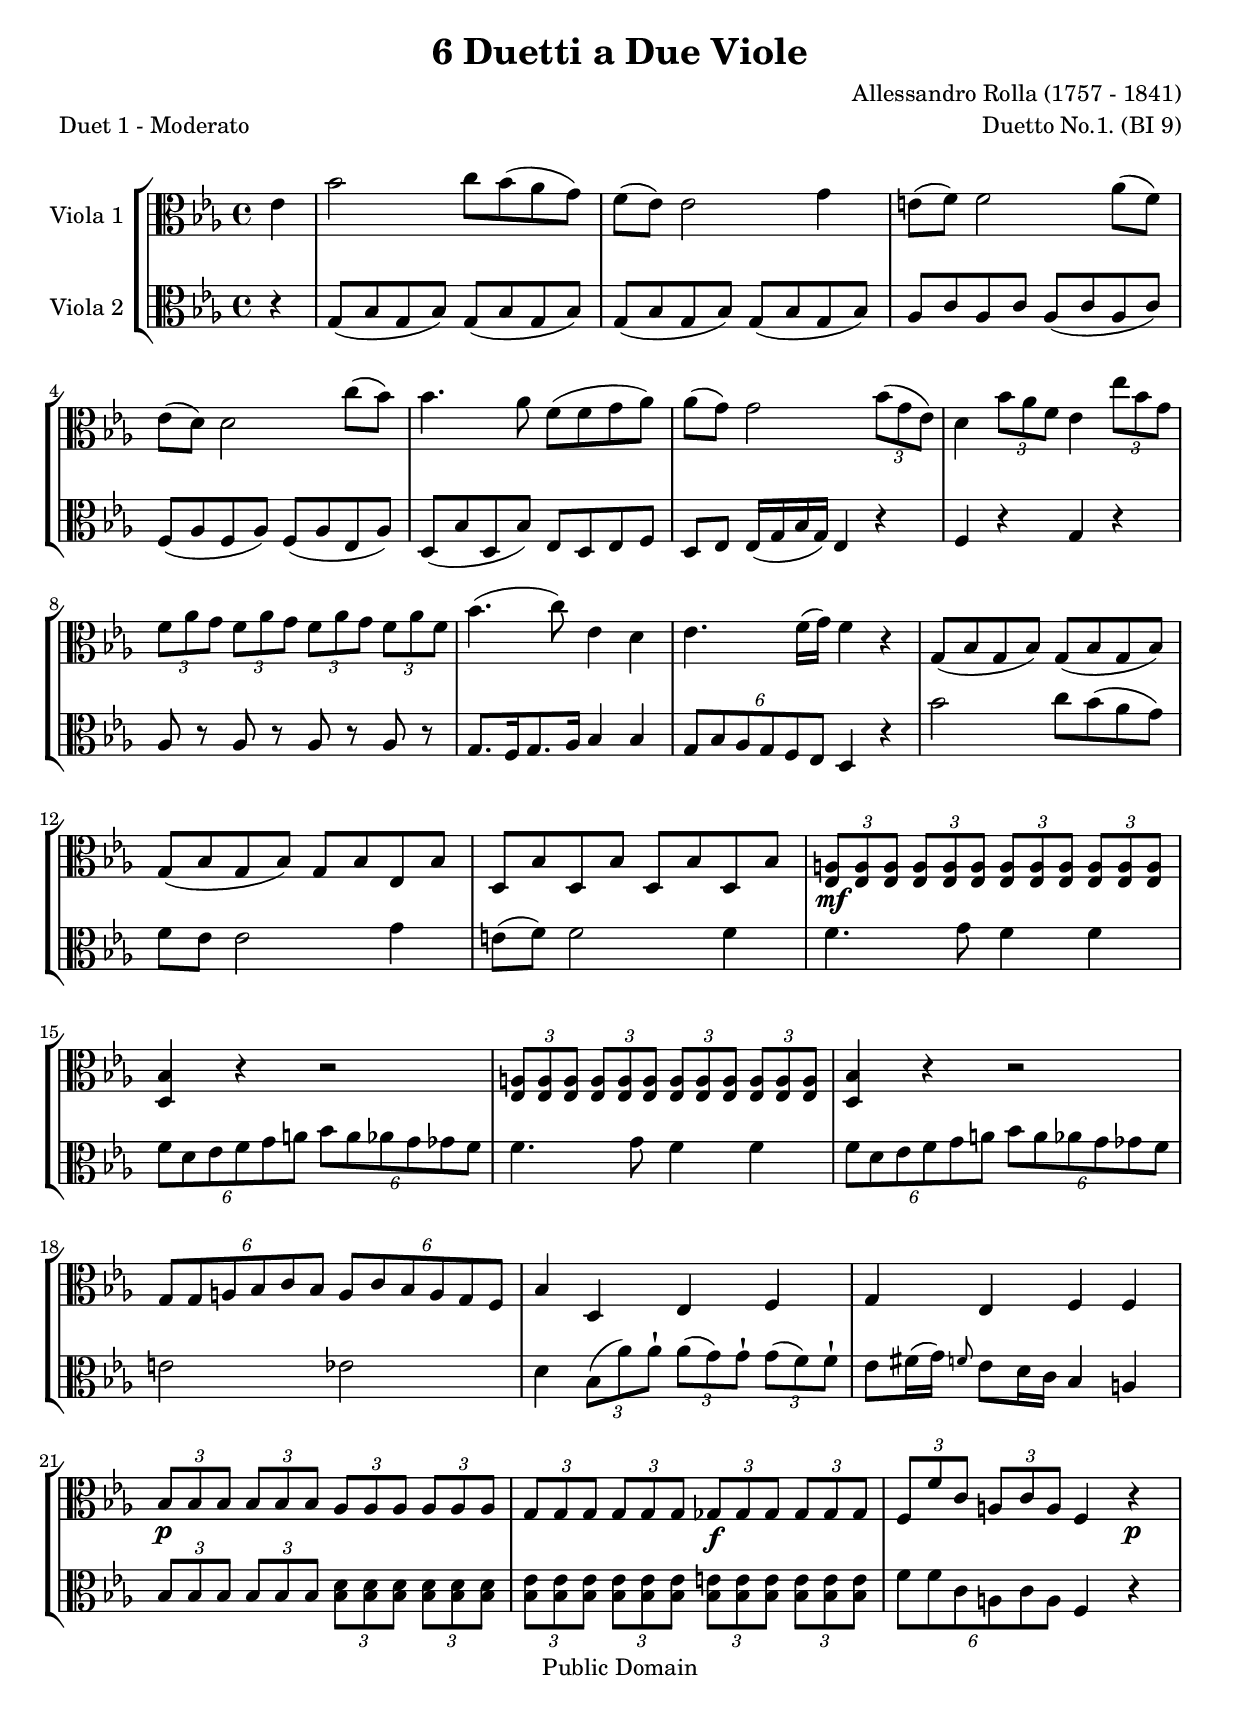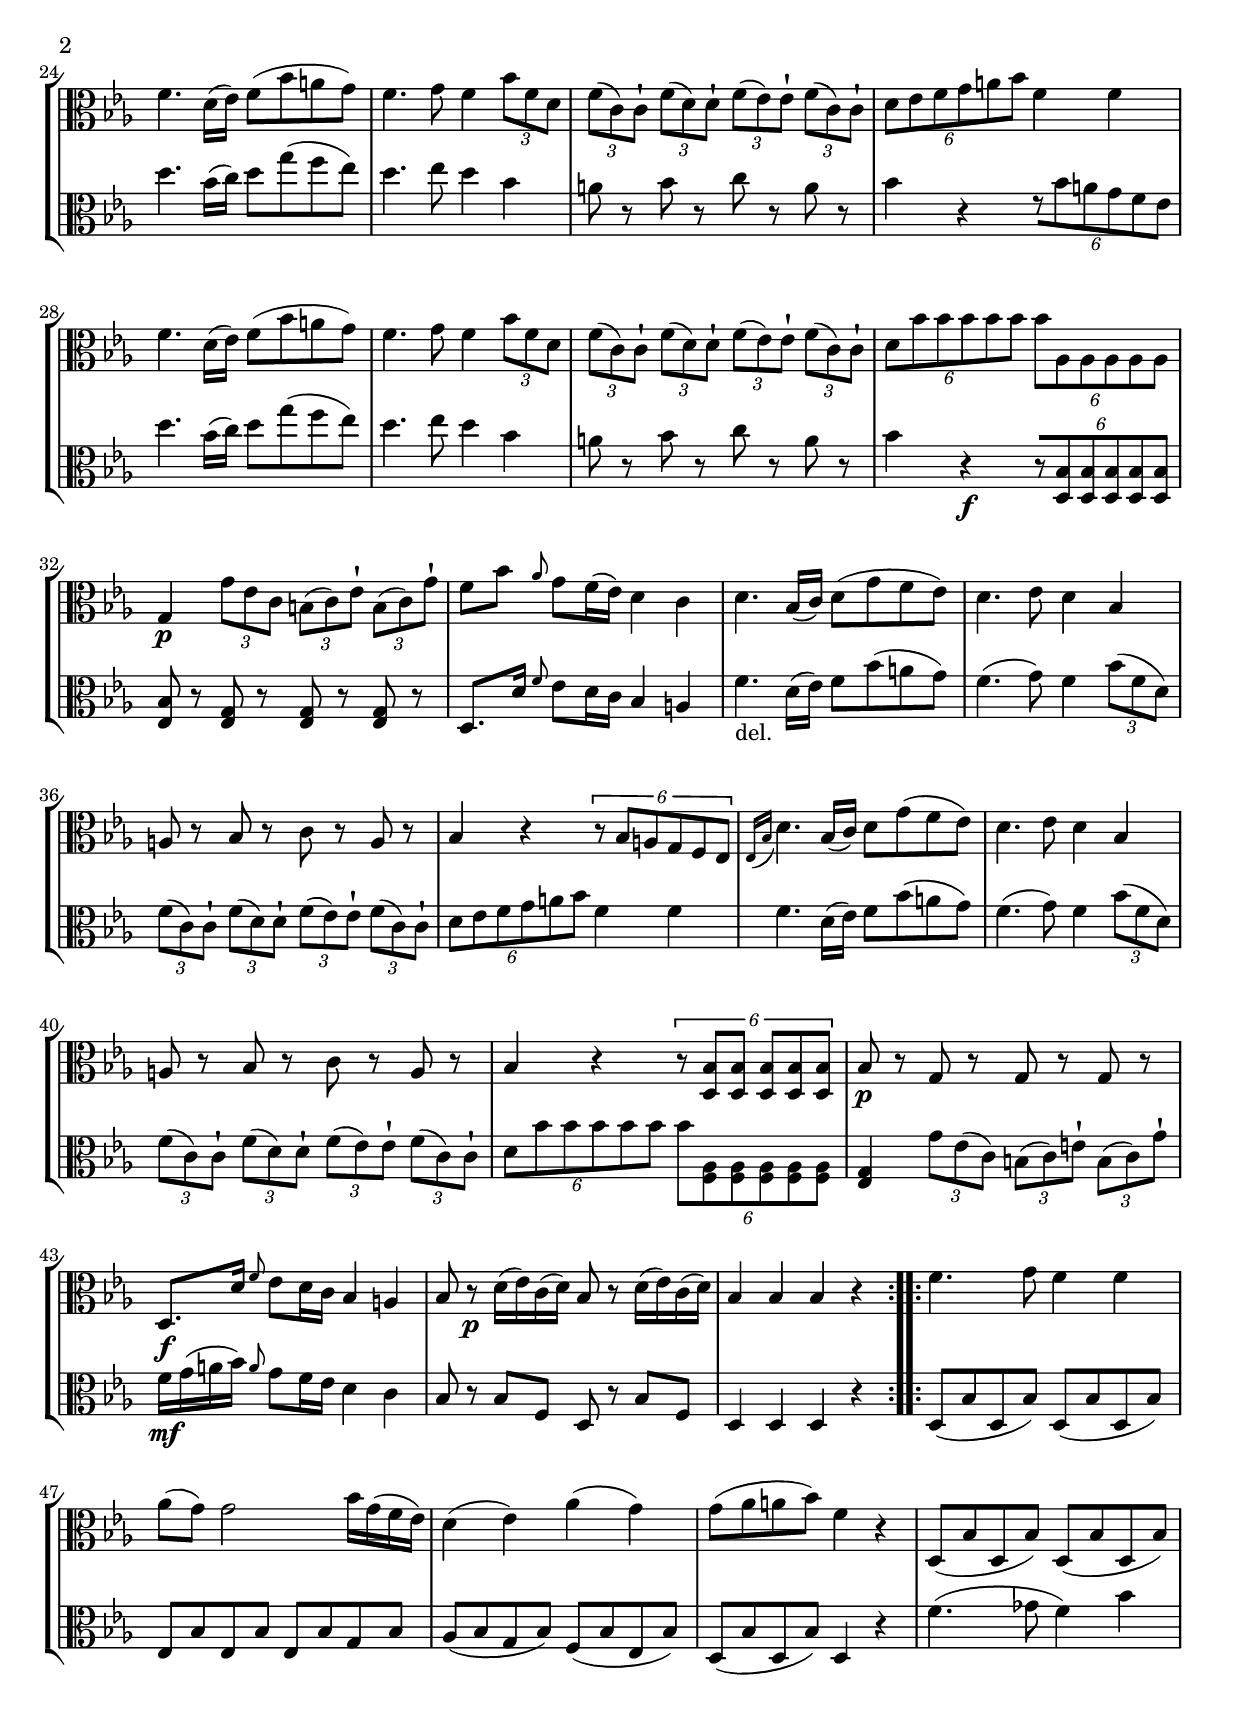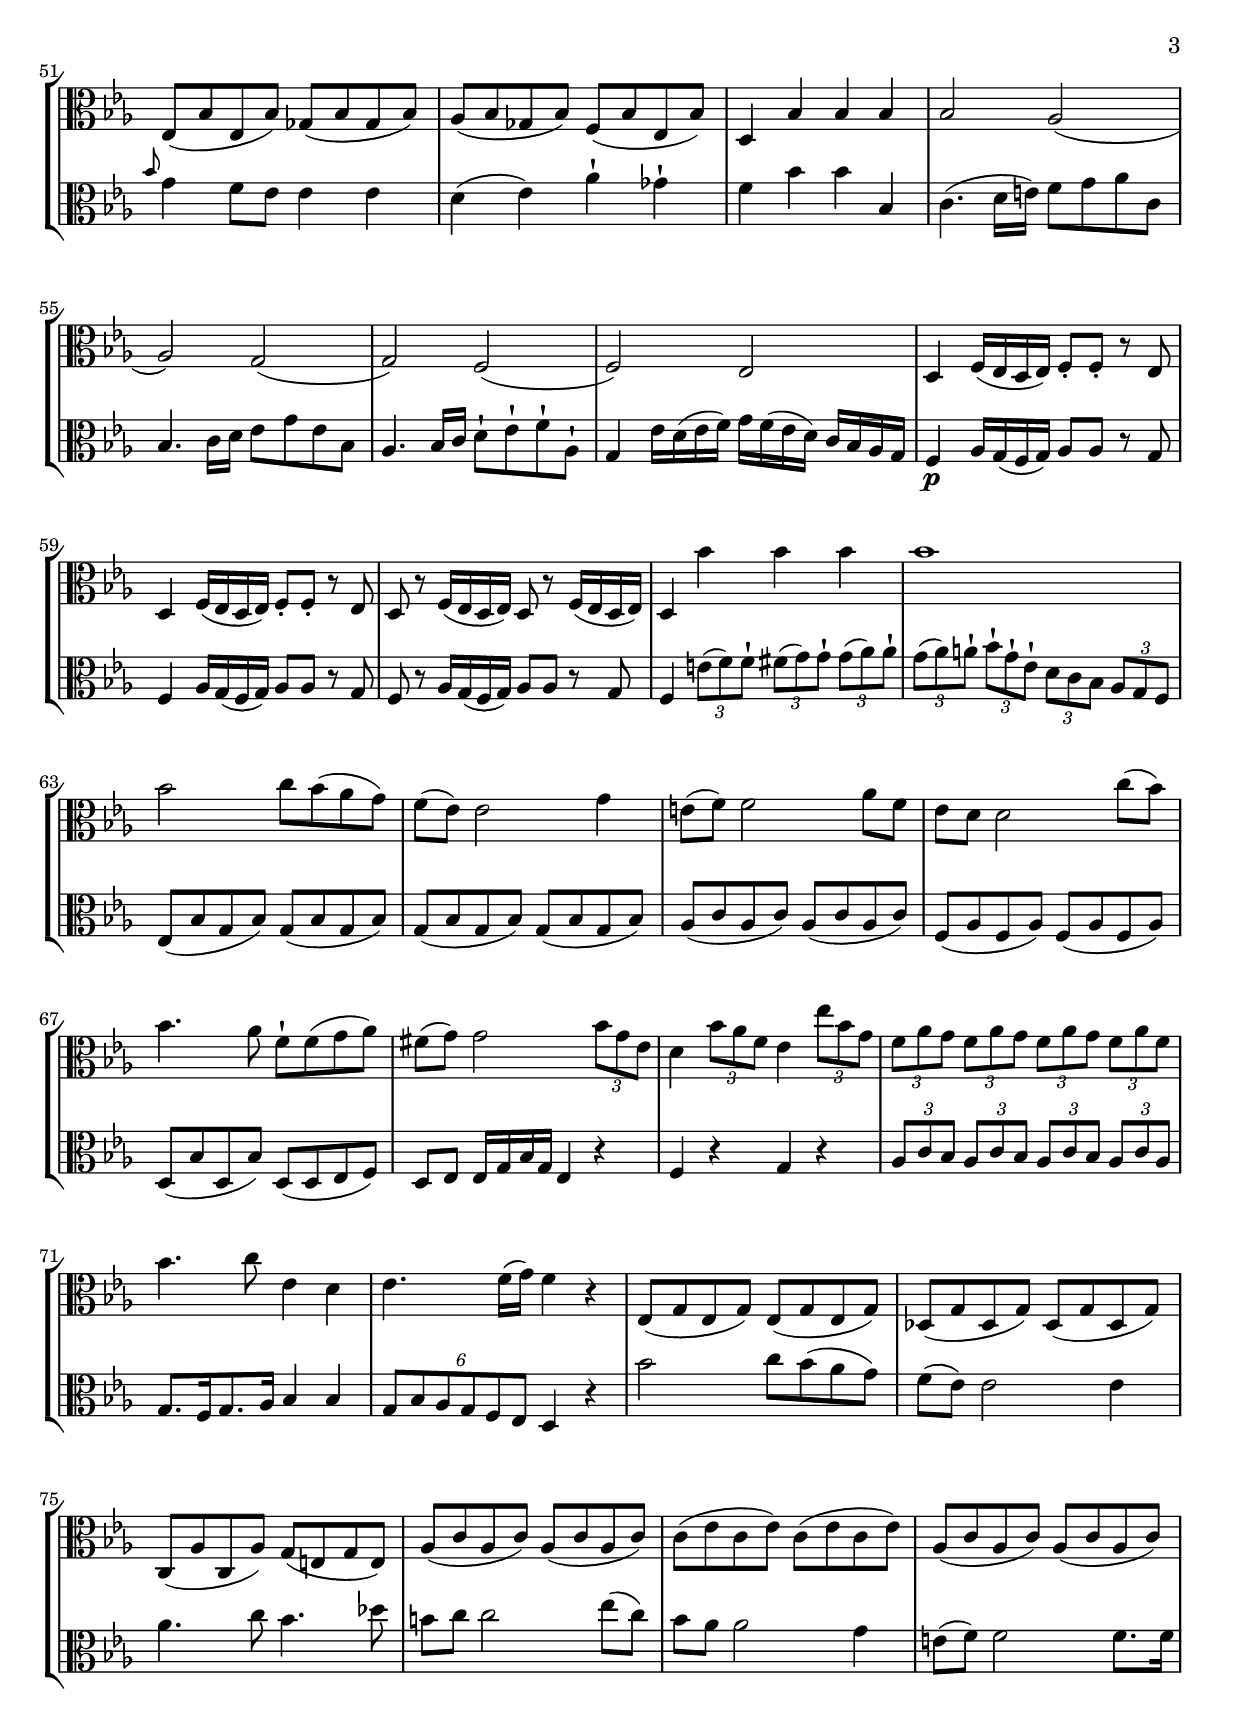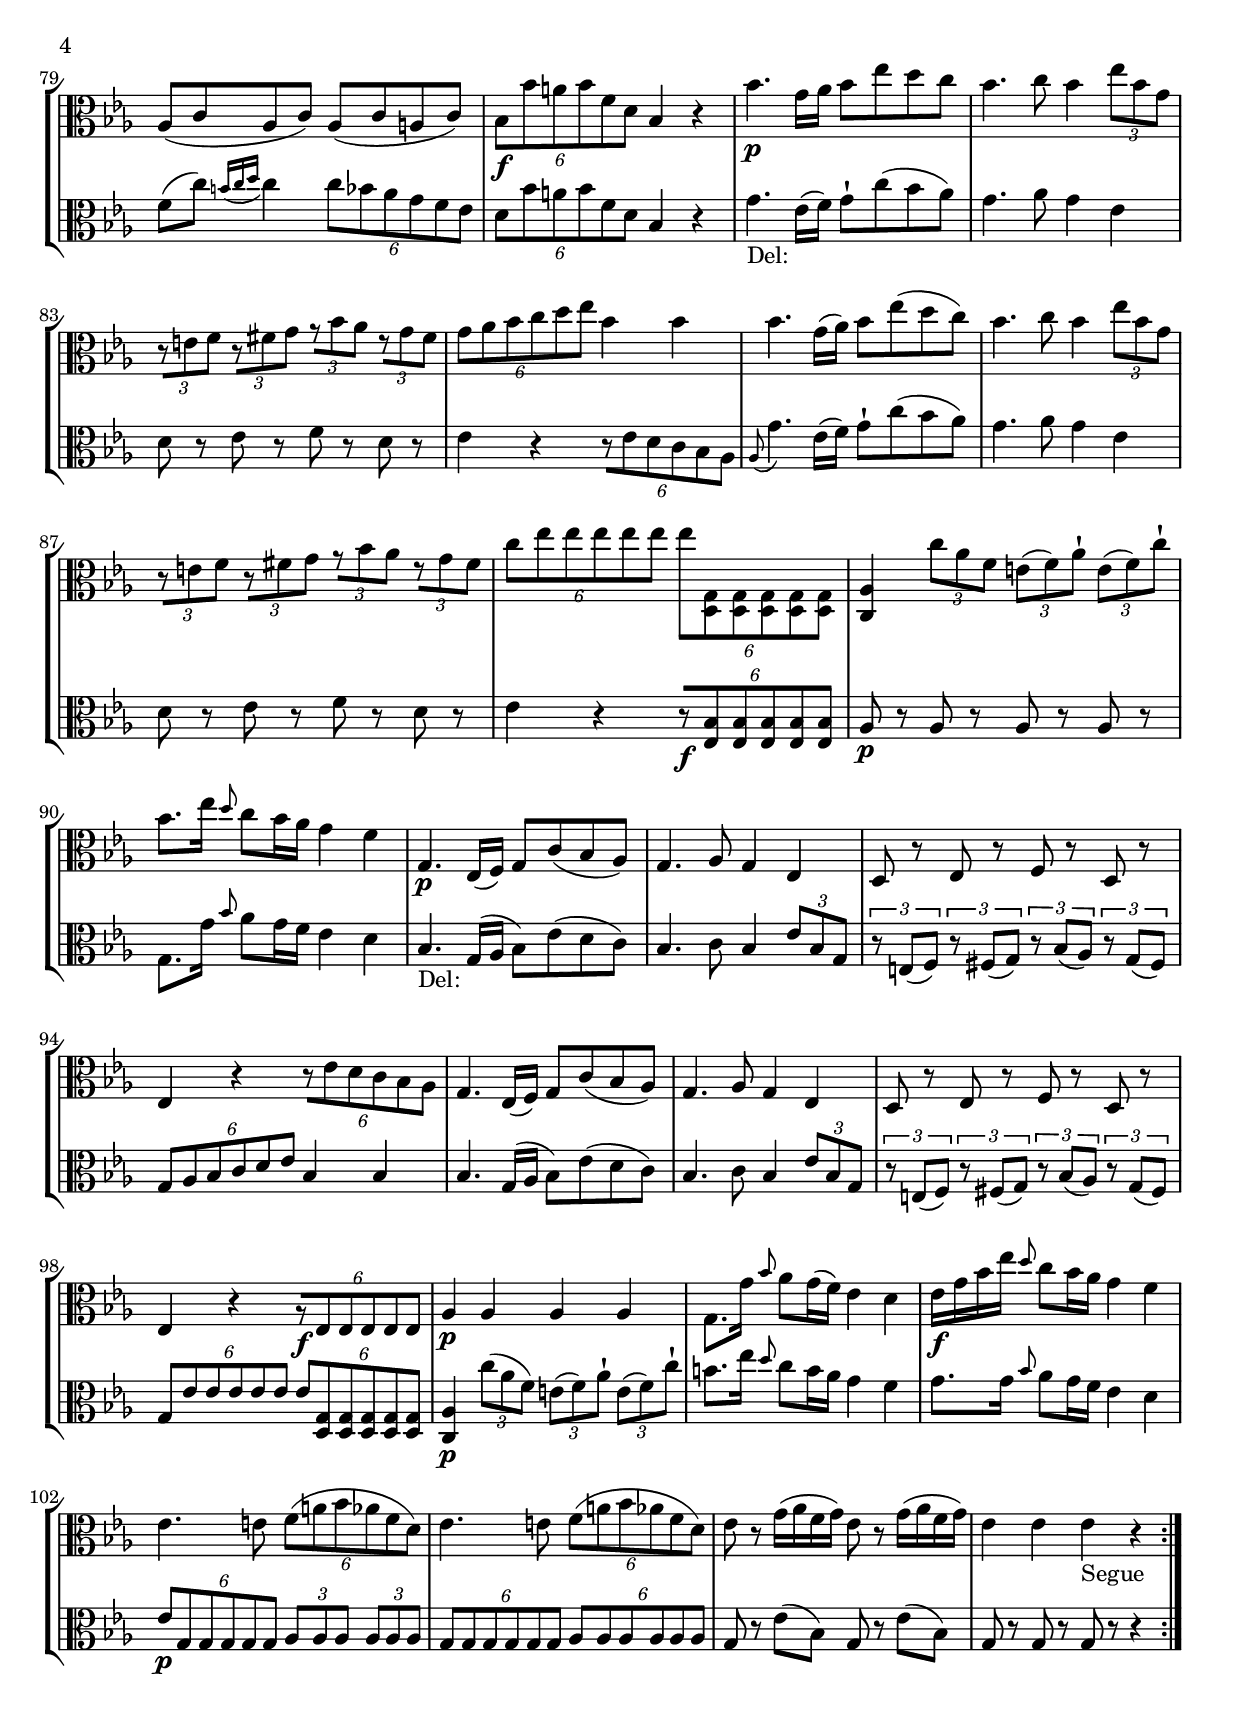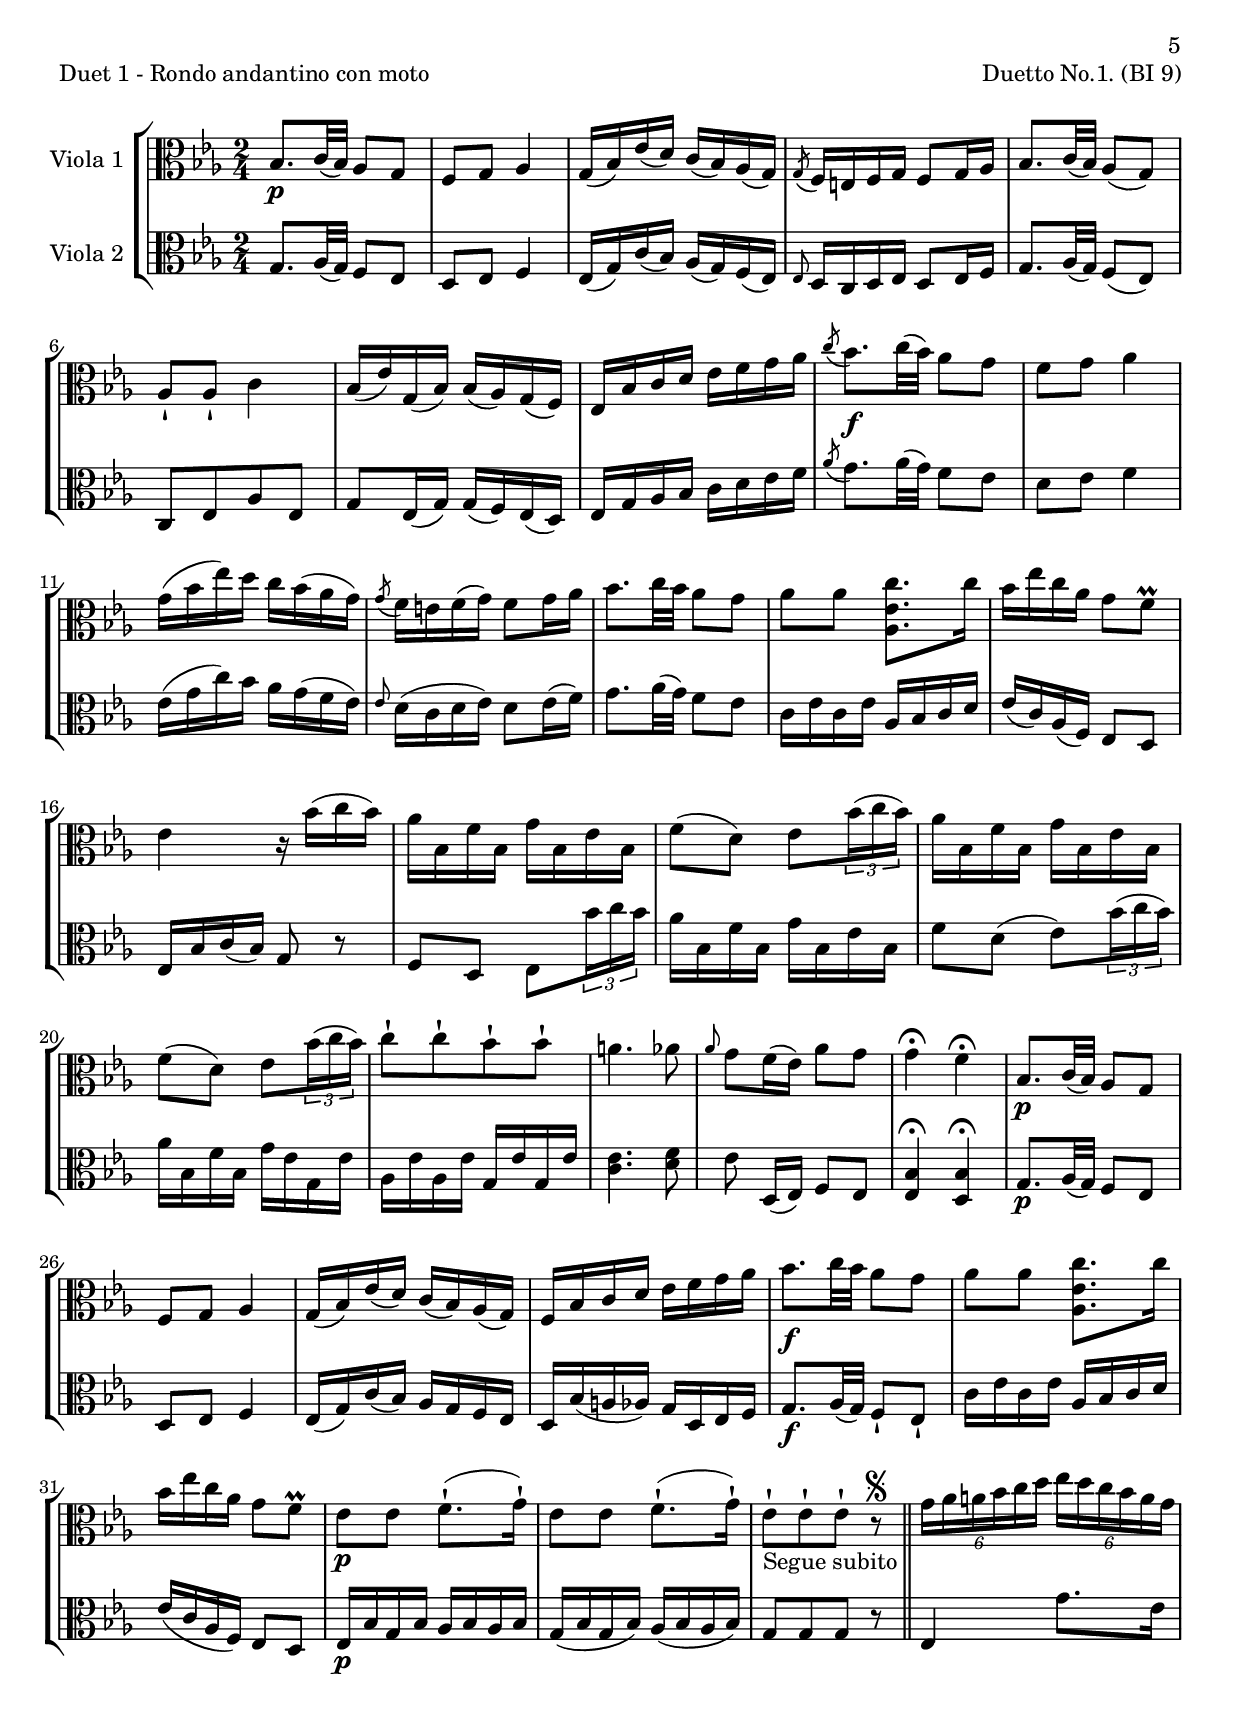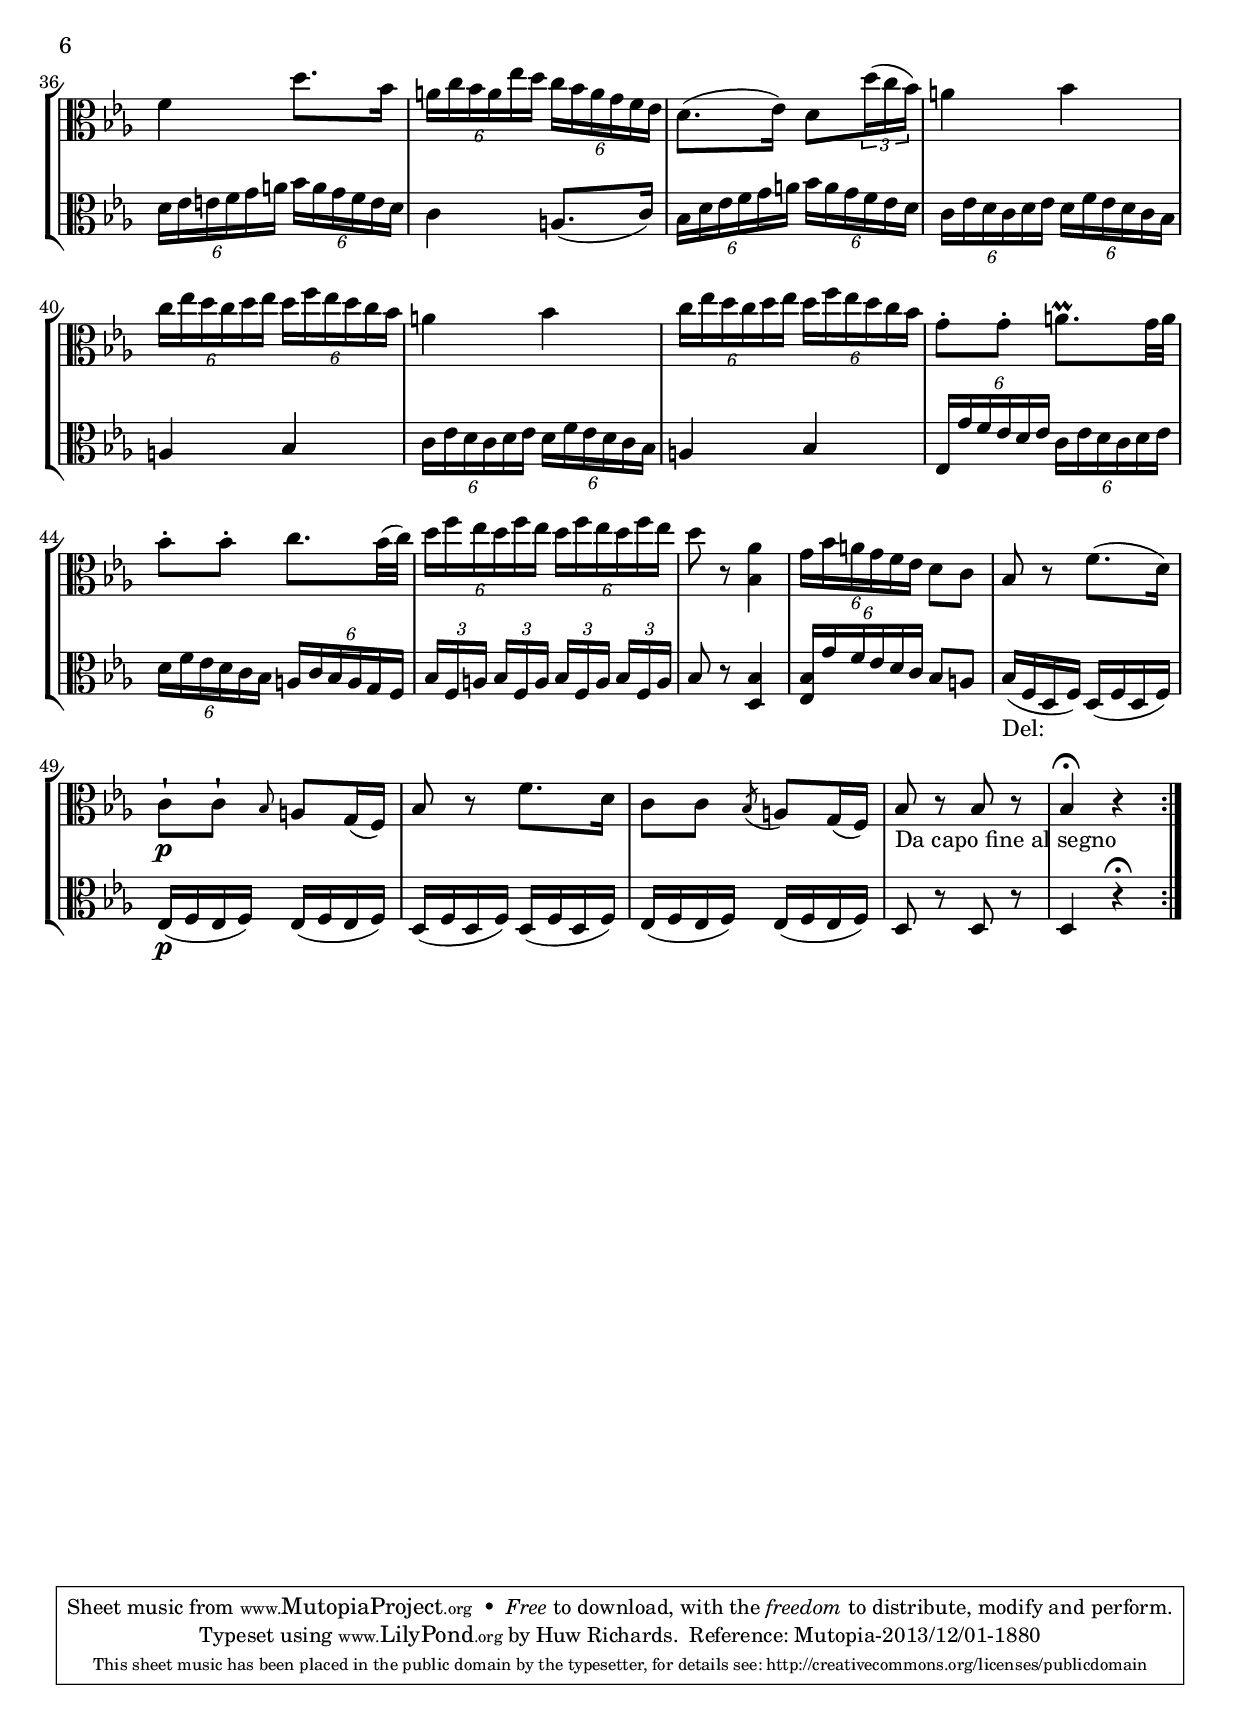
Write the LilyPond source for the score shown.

\version "2.16.1"
\version "2.16.1"
\header {
    title = "6 Duetti a Due Viole"
    opus = "Duetto No.1. (BI 9)"
    composer = "Allessandro Rolla (1757 - 1841)"
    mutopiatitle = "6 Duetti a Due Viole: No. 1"
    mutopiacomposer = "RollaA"
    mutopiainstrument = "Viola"
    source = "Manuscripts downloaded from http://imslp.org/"
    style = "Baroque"
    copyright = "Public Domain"
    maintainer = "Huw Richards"
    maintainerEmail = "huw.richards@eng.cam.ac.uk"

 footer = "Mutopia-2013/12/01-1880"
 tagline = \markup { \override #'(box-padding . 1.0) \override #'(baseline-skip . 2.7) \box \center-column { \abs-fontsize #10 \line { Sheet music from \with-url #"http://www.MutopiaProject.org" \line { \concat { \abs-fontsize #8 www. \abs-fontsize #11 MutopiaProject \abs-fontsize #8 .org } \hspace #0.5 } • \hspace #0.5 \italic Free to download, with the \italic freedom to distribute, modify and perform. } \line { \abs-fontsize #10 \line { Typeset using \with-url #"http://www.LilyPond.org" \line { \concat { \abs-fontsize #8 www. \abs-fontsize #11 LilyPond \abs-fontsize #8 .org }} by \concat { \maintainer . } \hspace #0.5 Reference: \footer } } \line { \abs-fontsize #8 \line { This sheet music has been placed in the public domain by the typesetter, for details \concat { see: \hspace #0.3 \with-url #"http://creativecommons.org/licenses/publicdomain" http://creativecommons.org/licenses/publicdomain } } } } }
}

\paper {
  % add space between composer/opus markup and first staff
  markup-system-spacing #'padding = #3
  % add a little space between composer and opus
  markup-markup-spacing #'padding = #1.2
  top-margin = #8
  bottom-margin = #10
}

\version "2.16.1"

% Viola parts for Rolla opus 6, 1st set of duets

\version "2.16.1"

oneviolaonemoderato = \new Voice { \relative c' {
    \set Staff.instrumentName = "Viola 1"
    \set Staff.midiInstrument = "viola"
    \clef alto
    \key ees \major
    \time 4/4

    \partial 4 ees4  bes'2 c8[ bes( aes  g)] f(ees) ees2 g4 e8[(f)] f2 aes8[(f)] ees(d)] d2 c'8([(bes)] bes4. aes8 f[(f g aes)] aes[( g)] g2 \times 2/3 {bes8[( g ees)]}
    %{comment - end of line 1 in the manuscript%}

    d4 \times 2/3 {bes'8[ aes f]} ees4 \times 2/3 {ees'8[ bes g]} \times 2/3 {f8[ aes g]} \times 2/3 {f8[ aes g]} \times 2/3 {f8[ aes g]} \times 2/3 {f8[ aes f]} bes4.( c8) ees,4 d ees4. f16[( g)] f4 r g,8[( bes g bes)] g8[( bes g bes)] g8[( bes g bes)] g8[ bes ees, bes'] d,8[ bes' d, bes'] d,8[ bes' d, bes']
    %{comment - end of line 2 in the manuscript%}

    \times 2/3 { <a ees>8\mf[ <a ees> <a ees>]} \times 2/3 { <a\mf ees>8[ <a ees> <a ees>]}\times 2/3 { <a\mf ees>8[ <a ees> <a ees>]}\times 2/3 { <a\mf ees>8[ <a ees> <a ees>]}
    <bes d,>4 r4 r2
    \times 2/3 { <a ees>8[ <a ees> <a ees>]} \times 2/3 { <a\mf ees>8[ <a ees> <a ees>]}\times 2/3 { <a\mf ees>8[ <a ees> <a ees>]}\times 2/3 { <a\mf ees>8[ <a ees> <a ees>]}
    <bes d,>4 r4 r2

    \times 4/6 {g8[ g a bes c bes]} \times 4/6 {a8[ c bes a g f]}
    bes4 d, ees f g ees f f
    %{comment - end of line 3 in the manuscript%}

    \times 2/3 {bes8\p[ bes bes]} \times 2/3 {bes8[ bes bes]} \times 2/3 {aes8[ aes aes]} \times 2/3 {aes8[ aes aes]} \times 2/3 {g8[ g g]} \times 2/3 {g8[ g g]} \times 2/3 {ges8\f[ ges ges]} \times 2/3 {ges8[ ges ges]} \times 2/3 {f8[ f' c]} \times 2/3 {a8[ c a]} f4 r4\p f'4. d16[(ees)] f8[(bes a g)] f4. g8 f4  \times 2/3 {bes8[f d]} \times 2/3 {f8[( c) c-|]} \times 2/3 {f8[( d) d-|]} \times 2/3 {f8[( ees) ees-|]} \times 2/3 {f8[( c) c-|]}
    %{comment - end of line 4 in the manuscript%}

    \times 4/6 {d8[ ees f g a bes]} f4 f f4. d16[(ees)] f8[(bes a g)] f4. g8 f4  \times 2/3 {bes8[f d]} \times 2/3 {f8[( c) c-|]} \times 2/3 {f8[( d) d-|]} \times 2/3 {f8[( ees) ees-|]} \times 2/3 {f8[( c) c-|]} \times 4/6 {d8[ bes' bes bes bes bes]} \times 4/6 {bes8[ aes, aes aes aes aes]}
    %{comment - end of line 5 in the manuscript%}

    g4\p \times 2/3 {g'8[ ees c]} \times 2/3 {b8[( c) ees-|]} \times 2/3 {b8[( c) g'-|]} f[bes] \grace {aes8} g8[ f16( ees)] d4 c
    d4. bes16[( c)] d8[(g f ees)] d4. ees8 d4 bes a8 r bes r c r a r bes4 r \times 4/6 {r8 bes[ a g f ees]}
    %{comment - end of line 6 in the manuscript%}

    \appoggiatura {ees16[bes']} d4. bes16[(c)] d8[g( f ees)] d4. ees8 d4 bes a8 r bes r c r a r bes4 r
    \times 4/6 {r8 <bes d,> <bes d,> <bes d,> <bes d,> <bes d,>  ]} bes8\p r g r g r g r d8.\f[d'16] \grace { f8} ees[ d16 c] bes4 a
    %{comment - end of line 7 in the manuscript%}

    bes8 r\p d16[( ees) c( d)] bes8 r d16[( ees) c( d)] bes4 bes bes r \bar ":|:" f'4. g8 f4 f aes8[( g)] g2 bes16[ g( f ees)] d4( ees) aes( g) g8[( aes a bes)] f4 r
    %{comment - end of line 8 in the manuscript%}

    d,8[(bes' d, bes')] d,8[(bes' d, bes')] ees,8[(bes' ees, bes')] ges8[(bes ges bes)] aes8[(bes ges bes)] f8[(bes ees, bes')] d,4 bes' bes bes bes2 aes( aes) g( g) f( f) ees
    %{comment - end of line 9 in the manuscript%}

    d4 f16[(ees d ees)] f8-.[ f-.] r8 ees d4 f16[(ees d ees)] f8-.[ f-.] r8 ees d8r f16[(ees d ees)] d8 r f16[(ees d ees)] d4 bes'' bes bes bes1 bes2  c8[ bes( aes g)]
    %{comment - end of line 10 and page 1 in the manuscript%}

    f8[( ees)] ees2 g4 e8[( f)] f2 aes8[ f] ees[ d] d2 c'8[(bes)] bes4. aes8 f8-|[ f( g aes)] fis[( g)] g2 \times 2/3 {bes8[ g ees]} d4  \times 2/3 {bes'8[ aes f]} ees4 \times 2/3 {ees'8[ bes 8 g]} \times 2/3 {f8[ aes g]} \times 2/3 {f8[ aes g]} \times 2/3 {f8[ aes g]} \times 2/3 {f8[ aes f]}
    %{comment - end of line 1 page 2 in the manuscript%}

    bes4. c8 ees,4 d ees4. f16[( g)] f4 r ees,8[( g ees g)] ees8[( g ees g)]  des8[( g des g)] des8[( g des g)] c,8[( aes' c, aes')] g8[( e g e)] aes8[( c aes c)] aes8[( c aes c)] c8[( ees c ees)] c8[( ees c ees)]
    %{comment - end of line 2 page 2 in the manuscript%}

    aes,8[( c aes c)] aes8[( c aes c)] aes8[( c aes c)] aes8[( c a c)] \times 4/6 {bes\f[ bes' a bes f d] } bes4 r bes'4.\p g16[ aes] bes8[ ees d c] bes4. c8 bes4 \times 2/3 { ees8[ bes g] } \times 2/3 { r8[ e f] } \times 2/3 { r8[ fis g] } \times 2/3 { r8[ bes aes] } \times 2/3 { r8[ g fis] }
    %{comment - end of line 3 page 2 in the manuscript%}

    \times 4/6 {g8[ aes bes c d ees]} bes4 bes bes4. g16[( aes)] bes8[ ees( d c)] bes4. c8 bes4 \times 2/3 {ees8[ bes g]} \times 2/3 { r8[ e f] } \times 2/3 { r8[ fis g] } \times 2/3 { r8[ bes aes] } \times 2/3 { r8[ g fis] } \times 4/6 { c'8[ ees ees ees ees ees] } \times 4/6 { ees8[ <d,, g> <d g> <d g> <d g> <d g>] }
    %{comment - end of line 4 page 2 in the manuscript%}

    <c aes'>4 \times 2/3 {c''8[ aes f]} \times 2/3 {e8[( f) aes-|]}  \times 2/3 {e8[( f) c'-|]}

    %{comment - bar 90 starts here - new edition%}
    bes8.[ees16] \grace {d8} c8[ bes16 aes] g4 f g,4.\p ees16[( f)] g8[ c( bes aes)] g4. aes8 g4 ees d8 r ees r f r d r ees4 r \times 4/6 { r8[ ees' d c bes aes]}
    %{comment - end of line 5 page 2 in the manuscript%}

    g4. ees16[( f)] g8[ c( bes aes)] g4. aes8 g4 ees d8 r ees r f r d r ees4 r \times 4/6 { r8\f[ ees ees ees ees ees]} aes4\p aes aes aes g8.[ g'16] \grace {bes8} aes8[ g16( f)] ees4 d
    %{comment - end of line 6 page 2 in the manuscript%}

    ees16\f[ g bes ees] \grace {d8} c8[ bes16 aes] g4 f ees4. e8 \times 4/6 {f[( a bes aes f d)]} ees4. e8 \times 4/6 {f[( a bes aes f d)]} ees8 r g16[( aes f g)] ees8 r g16[( aes f g)] ees4 ees ees_"Segue" r \bar ":|:"

  }
}


oneviolaonerondo = \new Voice { \relative c' {
    \set Staff.instrumentName = "Viola 1"
    \set Staff.midiInstrument = "viola"

    \clef alto
    \key ees \major
    \time 2/4

    bes8.\p[ c32( bes)]  aes8[ g] f[ g] aes4 g16[( bes) ees( d)] c[( bes) aes( g)] \acciaccatura {g8} f16[ e f g] f8[ g16 aes] bes8.[ c32( bes)] aes8[( g)] aes8-|[ aes8-|] c4 bes16[( ees) g,(bes)] bes[( aes) g( f)]
    %{comment - end of line 1 Rondo Andantino in the manuscript%}

    ees[ bes' c d] ees[ f g aes]  \acciaccatura {c8} bes8.\f[ c32( bes)] aes8[ g] f[ g] aes4 g16[( bes ees) d] c[ bes( aes g)] \acciaccatura {g8} f16[ e f( g)] f8[ g16 aes] bes8.[ c32 bes] aes8[ g] aes[ aes] <c ees, aes,>8.[ c16]
    %{comment - end of line 2 Rondo Andantino in the manuscript%}

    bes16[ ees c aes] g8[ f\prall] ees4 r16 bes'[( c bes)] aes[ bes, f' bes,] g'[ bes, ees bes] f'8[( d)] ees8[ \times 2/3 { bes'16( c bes)]} aes[ bes, f' bes,] g'[ bes, ees bes] f'8[( d)] ees8[ \times 2/3 { bes'16( c bes)]}
    c8-|[ c-| bes-| bes-|]
    %{comment - end of line 3 Rondo Andantino in the manuscript%}

    a4. aes8 \grace {aes8} g8[ f16( ees)] aes8[ g] g4\fermata f\fermata bes,8.\p[ c32( bes)] aes8[ g] f[ g] aes4 g16[( bes) ees( d)] c[( bes) aes( g)] f[ bes c d] ees[ f g aes]
    %{comment - end of line 4 Rondo Andantino in the manuscript%}

    bes8.\f[ c32 bes] aes8[ g] aes[ aes] <c ees, aes,>8.[ c16] bes16[ ees c aes] g8[ f\prall] ees8\p[ ees] f8.-|[( g16-|)] ees8[ ees] f8.-|[( g16-|)] ees8-|_"Segue subito"[ ees8-| ees8-|] r8 \segno  \bar "||"
    %{comment - end of line 4 Rondo Andantino in the manuscript%}

    \times 4/6 { g16[ aes a bes c d]} \times 4/6 { ees16[ d c bes a g]} f4 d'8.[ bes16] \times 4/6 { a16[ c bes a ees' d]} \times 4/6 { c16[ bes a g f ees]} d8.[( ees16)] d8[ \times 2/3 { d'16( c bes)]} a4 bes
    %{comment - end of line 5 Rondo Andantino in the manuscript%}

    \times 4/6 { c16[ ees d c d ees]} \times 4/6 { d16[ f ees d c bes]} a4 bes \times 4/6 { c16[ ees d c d ees]} \times 4/6 { d16[ f ees d c bes]} g8-.[ g-.] a8.\prall[ g32 a] bes8-.[ bes-.] c8.[ bes32( c)]
    %{comment - end of line 6 Rondo Andantino in the manuscript%}

    \times 4/6 { d16[ f ees d f ees]} \times 4/6 { d16[ f ees d f ees]} d8 r < aes bes,>4 \times 4/6 { g16[ bes a g f ees]} d8[ c] bes r f'8.[( d16)] c8-|\p c-|] \grace { bes8} a[ g16( f)]
    %{comment - end of line 7 Rondo Andantino in the manuscript%}

    bes8 r f'8.[ d16] c8[ c] \acciaccatura { bes8} a8[ g16( f)] bes8_"Da capo fine al segno" r bes r bes4\fermata r \bar "||"

  }
}

\version "2.16.1"

oneviolatwomoderato = \new Voice { \relative c' {
    \set Staff.instrumentName = "Viola 2"
    \set Staff.midiInstrument = "viola"
    \clef alto
    \key ees \major
    \time 4/4
    
    \partial 4 r4 g8[( bes g bes)] g8[( bes g bes)] g8[( bes g bes)] g8[( bes g bes)] aes8[ c aes c] aes8[( c aes c)] f,[( aes f aes)] f[( aes ees aes)]  d,8[( bes' d, bes')]  ees,8[ d ees f] d[ ees] ees16[( g bes g)] ees4 r4
    %{comment - end of line 1 in the manuscript%}
    
    f4 r g r aes8 r aes r aes r aes r g8.[ f16 g8. aes16] bes4 bes \times 4/6 { g8[ bes aes g f ees]} d4 r bes''2 c8[ bes( aes g)] f[ ees] ees2 g4 e8[( f)] f2 f4 f4. g8 f4 f
    %{comment - end of line 2 in the manuscript%}
    
    \times 4/6 { f8[ d ees f g a]} \times 4/6 { bes8[ a aes g ges f]} f4. g8 f4 f \times 4/6 { f8[ d ees f g a]} \times 4/6 { bes8[ a aes g ges f]} e2 ees d4 \times 2/3 { bes8[( aes') aes-|] } \times 2/3 { aes8[( g) g-|] } \times 2/3 { g8[( f) f-|] } ees8[ fis16( g)] \grace { f8} ees8[ d16 c] bes4 a
    %{comment - end of line 3 in the manuscript%}
    \times 2/3 { bes8[ bes bes] } \times 2/3 { bes8[ bes bes] } \times 2/3 { <bes d>8[ <bes d>8 <bes d>8] } \times 2/3 { <bes d>8[ <bes d>8 <bes d>8] }  \times 2/3 { <bes ees>8[ <bes ees>8 <bes ees>8] } \times 2/3 { <bes ees>8[ <bes ees>8 <bes ees>8] }  \times 2/3 { <bes e>8[ <bes e>8 <bes e>8] } \times 2/3 { <bes e>8[ <bes e>8 <bes e>8] } \times 4/6 { f'8[ f c a c a]} f4 r d''4. bes16[( c)] d8[ g( f ees)] d4. ees8 d4 bes  a8 r bes r c r a r
    %{comment - end of line 4 in the manuscript%}
    
    bes4 r  \times 4/6 { r8[ bes a g f ees]} d'4. bes16[( c)] d8[ g( f ees)] d4. ees8 d4 bes  a8 r bes r c r a r  bes4 r\f \times 4/6 { r8[ <bes, d,> <bes d,> <bes d,> <bes d,> <bes d,>]} <bes ees,>8 r < g ees> r < g ees> r < g ees> r
    %{comment - end of line 5 in the manuscript%}
    
    d8.[ d'16] \grace {f8} ees8[ d16 c] bes4 a f'4._"del." d16[( ees)] f8[ bes( a g)] f4.( g8) f4 \times 2/3 { bes8[( f d)]} \times 2/3 { f8[( c) c-|]} \times 2/3 { f8[( d) d-|]} \times 2/3 { f8[( ees) ees-|]} \times 2/3{ f8[( c) c-|]} \times 4/6 { d8[ ees f g a bes]} f4 f f4. d16[( ees)] f8[ bes( a g)] 
    %{comment - end of line 6 in the manuscript%}
    
    f4.( g8) f4 \times 2/3 { bes8[( f d)]} \times 2/3 { f8[( c) c-|]} \times 2/3 { f8[( d) d-|]} \times 2/3 { f8[( ees) ees-|]} \times 2/3 { f8[( c) c-|]} \times 4/6 { d8[ bes' bes bes bes bes]} \times 4/6 { bes8[ <aes, f> <aes f> <aes f> <aes f> <aes f>]} <g ees>4  \times 2/3 { g'8[ ees( c)]} \times 2/3 { b8[( c) e-|]} \times 2/3 { b8[( c) g'-|]} f16\mf[ g( a bes)] \grace {a8} g8[ f16 ees] d4 c
    %{comment - end of line 7 in the manuscript%}
    
    bes8 r bes[ f] d r bes'[ f] d4 d d r\bar":|:" d8[( bes' d, bes')] d,8[( bes' d, bes')]  ees,8[ bes' ees, bes']  ees,8[ bes' g bes] aes8[( bes g bes)] f8[( bes ees, bes')] d,8[( bes' d, bes')] d,4 r f'4.( ges8 f4) bes \grace{bes8} g4 f8[ ees] ees4 ees
    %{comment - end of line 8 in the manuscript%}
    d4( ees) aes-| ges-| f bes bes bes, c4.( d16[ e)] f8[ g aes c,] bes4. c16[ d] ees8[ g ees bes] aes4. bes16[ c] d8-|[ ees-| f-| aes,-|]  g4 ees'16[ d( ees f)] g[ f( ees d)] c[ bes aes g]
    %{comment - end of line 9 in the manuscript%}
    
    f4\p aes16[ g( f g)] aes8[ aes] r g f4 aes16[ g( f g)] aes8[ aes] r g f8 r aes16[ g( f g)] aes8[ aes] r g f4 \times 2/3 { e'8[( f) f-|]} \times 2/3 { fis8[( g) g-|]} \times 2/3 { g8[( aes) aes-|]} \times 2/3 { g8[( aes) a-|]} \times 2/3 { bes8-|[ g-| ees-|]} \times 2/3 { d8[ c bes]}  \times 2/3 { aes8[ g f]}
    %{comment - end of line 10 and page 1 in the manuscript%}
    
    ees8[( bes' g bes)] g8[( bes g bes)] g8[( bes g bes)] g8[( bes g bes)]  aes8[( c aes c)] aes8[( c aes c)] f,[( aes f aes)]  f[( aes f aes)] d,8[( bes' d, bes')] d,8[( d ees f)] d[ ees] ees16[ g bes g] ees4 r f r g r \times 2/3 { aes8[ c bes]} \times 2/3 { aes8[ c bes]} 
    %{comment - end of line 1 page 2 in the manuscript%}
    
    \times 2/3 { aes8[ c bes]} \times 2/3 { aes8[ c aes]} g8.[ f16 g8. aes16] bes4 bes 
    \times 4/6 { g8[ bes aes g f ees]} d4 r bes''2 c8[ bes( aes g)] f[( ees)] ees2 ees4 aes4. c8 bes4. des8 b[ c] c2 ees8[( c)] bes[ aes] aes2 g4
    %{comment - end of line 2 page 2 in the manuscript%}
    
    e8[( f)] f2 f8.[ f16] f8[( c')] \appoggiatura { b16[ c d]} c4 
    \times 4/6 { c8[ bes aes g f ees]} 
    \times 4/6 { d8[ bes' a bes f d]} bes4 r g'4._"Del:" ees16[( f)] g8-|[ c( bes aes)] g4. aes8 g4 ees d8 r ees r f r d r
    %{comment - end of line 3 page 2 in the manuscript%}
    
    ees4 r \times 4/6 { r8[ ees d c bes aes]} \appoggiatura { aes8} g'4.  ees16[( f)] g8-|[ c( bes aes)] g4. aes8 g4 ees d8 r ees r f r d r ees4 r \times 4/6 { r8\f[ <bes ees,> <bes ees,> <bes ees,> <bes ees,> <bes ees,>]} aes8\p r aes r aes r aes r
    %{comment - end of line 4 page 2 in the manuscript%}
    
    g8.[ g'16] \grace { bes8} aes8[ g16 f] ees4 d bes4._"Del:" g16[( aes] bes8)[ ees( d c)] bes4. c8 bes4 \times 2/3 { ees8[ bes g]} 
    \times 2/3 { r8 e[( f)]} 
    \times 2/3 { r8 fis[( g)]}
    \times 2/3 { r8 bes[( aes)]}
    \times 2/3 { r8 g[( fis)]}
    \times 4/6 { g8[ aes bes c d ees]}
    bes4 bes bes4.
    g16[( aes] bes8)[ ees( d c)] 
    %{comment - end of line 5 page 2 in the manuscript%}
    
    bes4. c8 bes4 \times 2/3 { ees8[ bes g]} 
    \times 2/3 { r8 e[( f)]} 
    \times 2/3 { r8 fis[( g)]}
    \times 2/3 { r8 bes[( aes)]}
    \times 2/3 { r8 g[( fis)]}
    \times 4/6 { g8[ ees' ees ees ees ees]}
    \times 4/6 { ees8[ <g, d> <g d> <g d> <g d> <g d>]}
    < aes c,>4\p
    \times 2/3 { c'8[( aes f)]}
    \times 2/3 { e8[( f) aes-|]}
    \times 2/3 { e8[( f) c'-|]}
    b8.[ ees16] \grace { d8} c8[ b16 aes] g4 f
    %{comment - end of line 6 page 2 in the manuscript%}
    
    g8.[ g16] \grace { bes8} aes8[ g16 f] ees4 d \times 4/6 { ees8\p[ g, g g g g]} \times 2/3 { aes8[ aes aes]}
    \times 2/3 { aes8[ aes aes]}
    \times 4/6 { g8[ g g g g g]}
    \times 4/6 { aes8[  aes aes aes aes aes]}
    g8 r ees'8[( bes)] g r ees'8[( bes)] g r g r g-\tag #'vlatwo _"Segue" r r4
    \bar ":|:"
    
  }
}


oneviolatworondo = \new Voice { \relative c' {
    \set Staff.instrumentName = "Viola 2"
    \set Staff.midiInstrument = "viola"
    \clef alto
    \key ees \major
    \time 2/4
    
    g8.[ aes32( g)]  f8[ ees] d[ ees] f4 ees16[( g) c( bes)] aes[( g) f( ees)] \grace {ees8} d16[ c d ees] d8[ ees16 f] g8.[ aes32( g)] f8[( ees)] c8[ ees aes ees]
    %{comment - end of line 1 Rondo Andantino in the manuscript%}
    
    g8[ ees16( g)] g16[( f) ees( d)] ees[ g aes bes] c[ d ees f] \acciaccatura { aes8} g8.[ aes32( g)] f8[ ees] d[ ees] f4 ees16[( g c) bes] aes[ g( f ees)] \grace { ees8} d16[( c d ees)] d8[ ees16( f)] g8.[ aes32( g)] f8[ ees]
    %{comment - end of line 2 Rondo Andantino in the manuscript%}
    
    c16[ ees c ees] aes,[ bes c d] ees[( c) aes( f)] ees8[ d] ees16[ bes' c( bes)] g8 r f[ d] ees8[ \times 2/3 { bes''16 c bes]} aes16[ bes, f' bes,] g'[ bes, ees bes] f'8[ d(] ees8)[ \times 2/3 { bes'16( c bes)]}
    %{comment - end of line 3 Rondo Andantino in the manuscript%}
    
    aes16[ bes, f' bes,] g'[ ees g, ees'] aes,[ ees' aes, ees'] g,[ ees' g, ees'] < ees c>4. < f d>8 ees8 d,16[( ees)] f8[ ees] <bes' ees,>4\fermata <bes d,>4\fermata g8.\p[ aes32( g)] f8[ ees] d[ ees] f4
    %{comment - end of line 4 Rondo Andantino in the manuscript%}
    
    ees16[( g) c( bes)] aes[ g f ees] d[ bes'( a aes)] g[ d ees f] g8.\f[ aes32( g)] f8-|[ ees-|] c'16[ ees c ees] aes,[ bes c d] ees[( c aes f)] ees8[ d] ees16\p[ bes' g bes] aes[ bes aes bes]
    %{comment - end of line 4 Rondo Andantino in the manuscript%}
    
    g[( bes g bes)] aes[( bes aes bes)] g8-\tag #'vlatwo _"Segue subito" [ g g] r-\tag #'vlatwo \segno \bar "||" ees4 g'8.[ees16] 
    \times 4/6 { d16[ ees e f g a]}
    \times 4/6 { bes16[ a g f e d]} c4 a8.[( c16)]
    %{comment - end of line 5 Rondo Andantino in the manuscript%}
    
    \times 4/6 { bes16[ d ees f g a]}
    \times 4/6 { bes16[ a g f ees d]}
    \times 4/6 { c16[ ees d c d ees]}
    \times 4/6 { d16[ f ees d c bes]}
    a4 bes 
    \times 4/6 { c16[ ees d c d ees]}
    \times 4/6 { d16[ f ees d c bes]}
    %{comment - end of line 6 Rondo Andantino in the manuscript%}
    
    a4 bes
    \times 4/6 { ees,16[ g' f ees d ees]}
    \times 4/6 { c16[ ees d c d ees]}
    \times 4/6 { d16[ f ees d c bes]}
    \times 4/6 { a16[ c bes a g f]}
    \times 2/3 {bes16[ f a]}
    \times 2/3 {bes16[ f a]}
    \times 2/3 {bes16[ f a]}
    \times 2/3 {bes16[ f a]}
    %{comment - end of line 7 Rondo Andantino in the manuscript%}
    
    bes8 r < bes d,>4
    \times 4/6 { <bes ees,>16[ g' f ees d c]} 
    bes8[ a] bes16_"Del:"[( f d f)] d[( f d f)] ees\p[( f ees f)] ees[( f ees f)]  d[( f d f)] d[( f d f)] 
    %{comment - end of line 7 Rondo Andantino in the manuscript%}
    

    ees[( f ees f)] ees[( f ees f)] d8-\tag #'vlatwo _"Da Capo fine al Segno" r d r d4 r4\fermata \bar ":|:" 
    
  }
}


part_duet_i = {
  <<
    \tag #'score \tag #'vlaone \new Staff << \oneviolaonemoderato >>
    \tag #'score \tag #'vlatwo \new Staff << \oneviolatwomoderato >>
  >>
}

part_duet_ii = {
  <<
    \tag #'score \tag #'vlaone \new Staff << \oneviolaonerondo >>
    \tag #'score \tag #'vlatwo \new Staff << \oneviolatworondo >>
  >>
}


\score {
  \new StaffGroup \keepWithTag #'score \part_duet_i
  \header {
    piece = "Duet 1 - Moderato"
  }
  \layout { }
  \midi {
    \tempo 4=100
  }
}
\pageBreak
\score {
  \new StaffGroup \keepWithTag #'score \part_duet_ii
  \header {
    piece = "Duet 1 - Rondo andantino con moto"
  }
  \layout { }
  \midi {
    \tempo 2=50
  }
}
